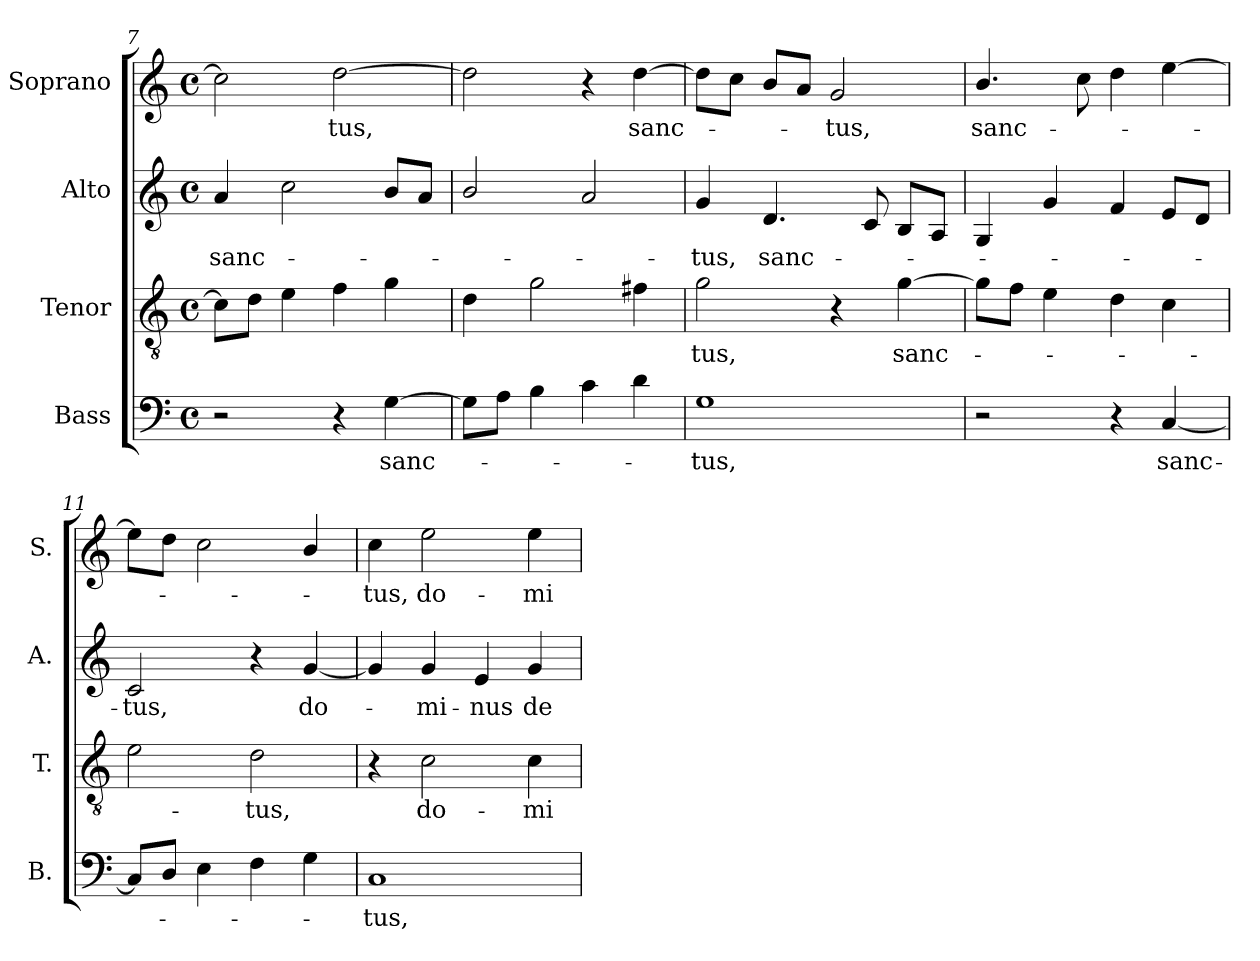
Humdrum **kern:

**kern	**text	**kern	**text	**kern	**text	**kern	**text
*part4	*part4	*part3	*part3	*part2	*part2	*part1	*part1
*staff4	*staff4	*staff3	*staff3	*staff2	*staff2	*staff1	*staff1
*I"Bass	*	*I"Tenor	*	*I"Alto	*	*I"Soprano	*
*I'B.	*	*I'T.	*	*I'A.	*	*I'S.	*
!!LO:LB:g=z
*clefF4	*	*clefGv2	*	*clefG2	*	*clefG2	*
*	*	*ITrd7c12	*	*	*	*	*
*k[]	*	*k[]	*	*k[]	*	*k[]	*
*C:	*	*C:	*	*C:	*	*C:	*
*M4/4	*	*M4/4	*	*M4/4	*	*M4/4	*
*met(c)	*	*met(c)	*	*met(c)	*	*met(c)	*
=7	=7	=7	=7	=7	=7	=7	=7
!	!	!	!	!	!LO:LY:b:color=#000000	!	!
2r	.	8Ci\L]	.	4ai/	sanc-	2cci\]	.
.	.	8Di\J	.	.	.	.	.
.	.	4Ei\	.	2cci\	.	.	.
!	!	!	!	!	!	!	!LO:LY:b:color=#000000
4r	.	4Fi\	.	.	.	[2ddi\	-tus,
!	!LO:LY:b:color=#000000	!	!	!	!	!	!
[4Gi\	sanc-	4Gi\	.	8bi/L	.	.	.
.	.	.	.	8ai/J	.	.	.
=8	=8	=8	=8	=8	=8	=8	=8
8Gi\L]	.	4Di\	.	2bi/	.	2ddi\]	.
8Ai\J	.	.	.	.	.	.	.
4Bi\	.	2Gi\	.	.	.	.	.
4ci\	.	.	.	2ai/	.	4r	.
!	!	!	!	!	!	!	!LO:LY:b:color=#000000
4di\	.	4F#i\	.	.	.	[4ddi\	sanc-
=9	=9	=9	=9	=9	=9	=9	=9
!	!LO:LY:b:color=#000000	!	!	!	!	!	!
!	!	!	!LO:LY:b:color=#000000	!	!	!	!
!	!	!	!	!	!LO:LY:b:color=#000000	!	!
1Gi	-tus,	2Gi\	-tus,	4gi/	-tus,	8ddi\L]	.
.	.	.	.	.	.	8cci\J	.
!	!	!	!	!	!LO:LY:b:color=#000000	!	!
.	.	.	.	4.di/	sanc-	8bi/L	.
.	.	.	.	.	.	8ai/J	.
!	!	!	!	!	!	!	!LO:LY:b:color=#000000
.	.	4r	.	.	.	2gi/	-tus,
.	.	.	.	8ci/	.	.	.
!	!	!	!LO:LY:b:color=#000000	!	!	!	!
.	.	[4Gi\	sanc-	8Bi/L	.	.	.
.	.	.	.	8Ai/J	.	.	.
=10	=10	=10	=10	=10	=10	=10	=10
!	!	!	!	!	!	!	!LO:LY:b:color=#000000
2r	.	8Gi\L]	.	4Gi/	.	4.bi/	sanc-
.	.	8Fi\J	.	.	.	.	.
.	.	4Ei\	.	4gi/	.	.	.
.	.	.	.	.	.	8cci\	.
4r	.	4Di\	.	4fi/	.	4ddi\	.
!	!LO:LY:b:color=#000000	!	!	!	!	!	!
[4Ci/	sanc-	4Ci\	.	8ei/L	.	[4eei\	.
.	.	.	.	8di/J	.	.	.
=11	=11	=11	=11	=11	=11	=11	=11
!	!	!	!	!	!LO:LY:b:color=#000000	!	!
8Ci/L]	.	2Ei\	.	2ci/	-tus,	8eei\L]	.
8Di/J	.	.	.	.	.	8ddi\J	.
4Ei\	.	.	.	.	.	2cci\	.
!	!	!	!LO:LY:b:color=#000000	!	!	!	!
4Fi\	.	2Di\	-tus,	4r	.	.	.
!	!	!	!	!	!LO:LY:b:color=#000000	!	!
4Gi\	.	.	.	[4gi/	do-	4bi/	.
=12	=12	=12	=12	=12	=12	=12	=12
!	!LO:LY:b:color=#000000	!	!	!	!	!	!
!	!	!	!	!	!	!	!LO:LY:b:color=#000000
1Ci	-tus,	4r	.	4gi/]	.	4cci\	-tus,
!	!	!	!LO:LY:b:color=#000000	!	!	!	!
!	!	!	!	!	!LO:LY:b:color=#000000	!	!
!	!	!	!	!	!	!	!LO:LY:b:color=#000000
.	.	2Ci\	do-	4gi/	-mi-	2eei\	do-
!	!	!	!	!	!LO:LY:b:color=#000000	!	!
.	.	.	.	4ei/	-nus	.	.
!	!	!	!LO:LY:b:color=#000000	!	!	!	!
!	!	!	!	!	!LO:LY:b:color=#000000	!	!
!	!	!	!	!	!	!	!LO:LY:b:color=#000000
.	.	4Ci\	-mi-	4gi/	de-	4eei\	-mi-
=	=	=	=	=	=	=	=
*-	*-	*-	*-	*-	*-	*-	*-
